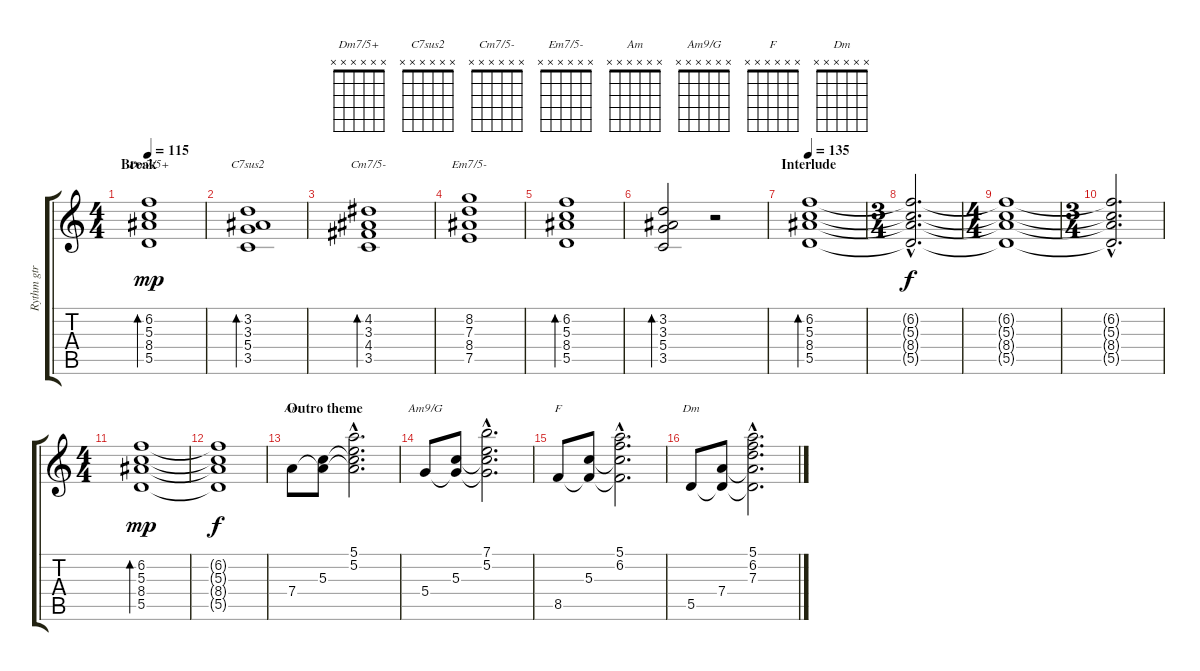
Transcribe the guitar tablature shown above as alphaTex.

\track ("Rythm gtr" "Rythm gtr") {instrument overdrivenguitar}
\staff {score tabs}
\tuning (E4 B3 G3 D3 A2 E2) {hide}
\chord ("Dm7/5+" x x x x x x) {firstfret 0}
\chord ("C7sus2" x x x x x x) {firstfret 0}
\chord ("Cm7/5-" x x x x x x) {firstfret 0}
\chord ("Em7/5-" x x x x x x) {firstfret 0}
\chord ("Am" x x x x x x) {firstfret 0}
\chord ("Am9/G" x x x x x x) {firstfret 0}
\chord ("F" x x x x x x) {firstfret 0}
\chord ("Dm" x x x x x x) {firstfret 0}
\ts (4 4)
\section ("" "Break")
\tempo 115
\clef g2
\ks c
(6.2 5.3 8.4 5.5).1{bd 240 ch "Dm7/5+" dy mp instrument electricguitarjazz} |
(3.2 3.3 5.4 3.5).1{bd 240 ch "C7sus2"} |
(4.2 3.3 4.4 3.5).1{bd 240 ch "Cm7/5-"} |
(8.2 7.3 8.4 7.5).1{ch "Em7/5-"} |
(6.2 5.3 8.4 5.5).1{bd 240} |
(3.2 3.3 5.4 3.5).2{bd 240} r.2 |
\section ("" "Interlude")
\tempo 135
(6.2 5.3 8.4 5.5).1{bd 240 instrument electricguitarjazz} |
\ts (3 4)
(6.2{hac t} 5.3{hac t} 8.4{hac t} 5.5{hac t}).2{d dy f} |
\ts (4 4)
(6.2{t} 5.3{t} 8.4{t} 5.5{t}).1 |
\ts (3 4)
(6.2{hac t} 5.3{hac t} 8.4{hac t} 5.5{hac t}).2{d} |
\ts (4 4)
(6.2 5.3 8.4 5.5).1{bd 240 dy mp instrument electricguitarjazz} |
(6.2{t} 5.3{t} 8.4{t} 5.5{t}).1{dy f} |
\section ("" "Outro theme")
7.4.8{ch "Am" instrument overdrivenguitar} (5.3 7.4{t}).8 (5.1{hac} 5.2{hac} 5.3{hac t} 7.4{hac t}).2{d} |
5.4.8{ch "Am9/G"} (5.3 5.4{t}).8 (7.1{hac} 5.2{hac} 5.3{hac t} 5.4{hac t}).2{d} |
8.5.8{ch "F"} (5.3 8.5{t}).8 (5.1{hac} 6.2{hac} 5.3{hac t} 8.5{hac t}).2{d} |
5.5.8{ch "Dm"} (7.4 5.5{t}).8 (5.1{hac} 6.2{hac} 7.3{hac} 7.4{hac t} 5.5{hac t}).2{d}
